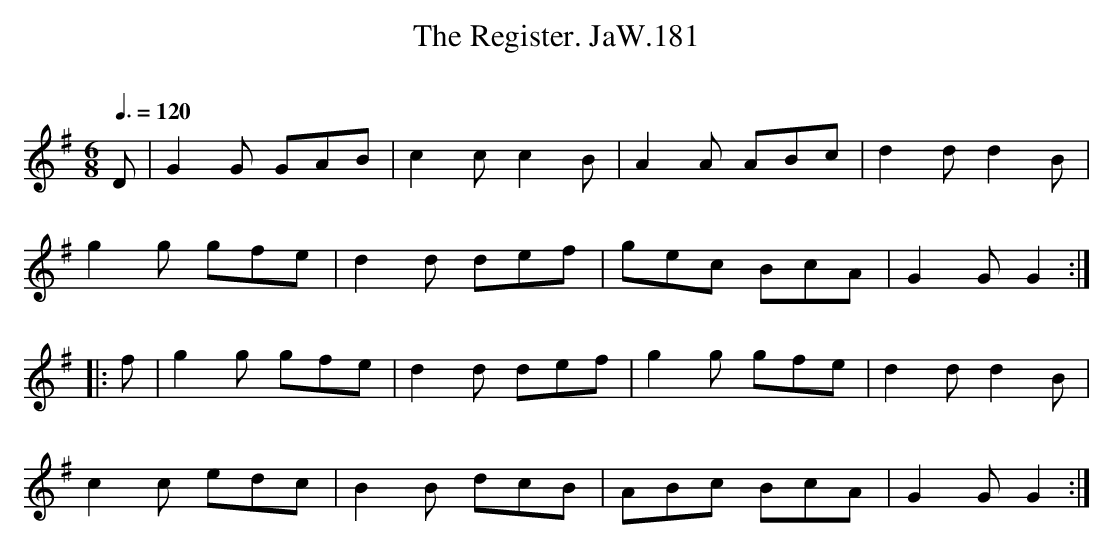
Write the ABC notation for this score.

X:1
T:Register. JaW.181, The
M:6/8
L:1/8
Q:3/8=120
O:
K:G
D|G2G GAB|c2c c2B|A2A ABc|d2d d2B|
g2g gfe|d2d def|gec BcA|G2G G2:|
|:f|g2g gfe|d2d def|g2g gfe|d2d d2B|
c2c edc|B2B dcB|ABc BcA|G2G G2:|
